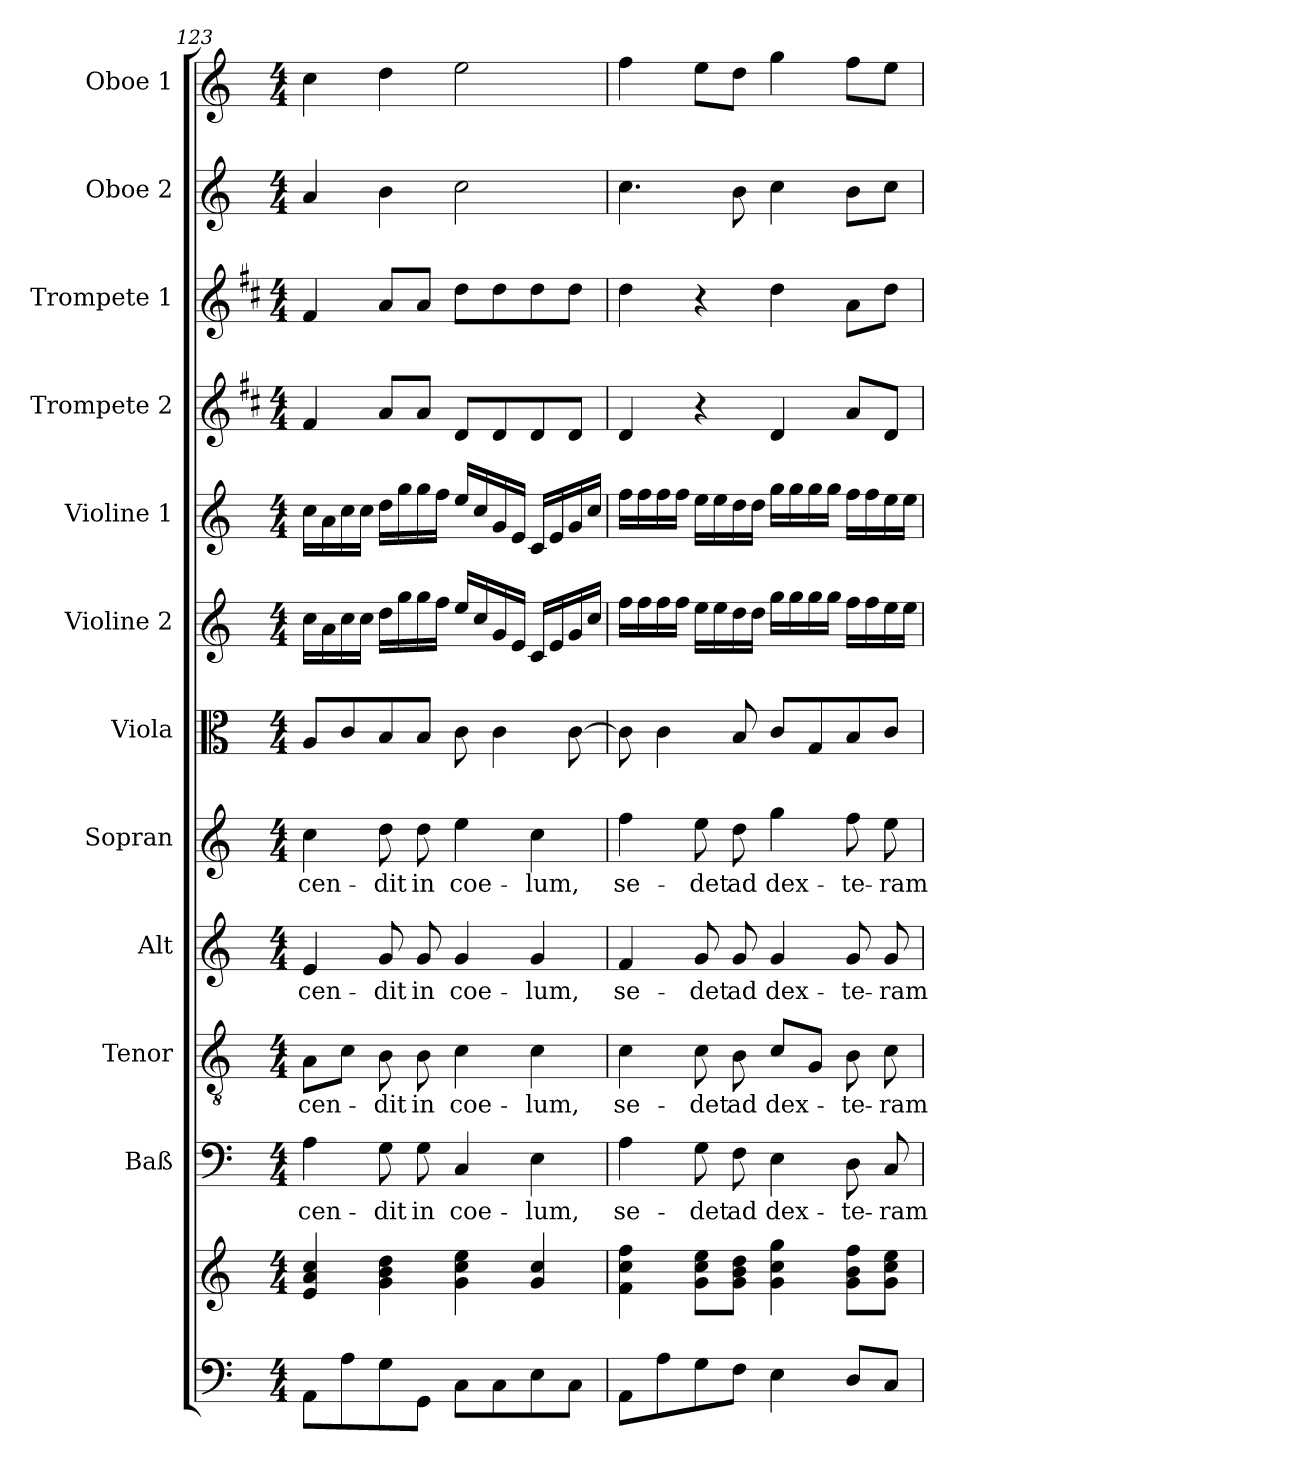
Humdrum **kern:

**kern	**kern	**kern	**text	**kern	**text	**kern	**text	**kern	**text	**kern	**kern	**kern	**kern	**kern	**kern	**kern
*part12	*part12	*part11	*part11	*part10	*part10	*part9	*part9	*part8	*part8	*part7	*part6	*part5	*part4	*part3	*part2	*part1
*staff13	*staff12	*staff11	*staff11	*staff10	*staff10	*staff9	*staff9	*staff8	*staff8	*staff7	*staff6	*staff5	*staff4	*staff3	*staff2	*staff1
*	*	*I"Baß	*	*I"Tenor	*	*I"Alt	*	*I"Sopran	*	*I"Viola	*I"Violine 2	*I"Violine 1	*I"Trompete 2	*I"Trompete 1	*I"Oboe 2	*I"Oboe 1
*	*	*I'Baß	*	*I'Ten	*	*I'Alt	*	*I'Sop	*	*I'Vla.	*I'Vln. 2	*I'Vln. 1	*I'Trp. 2	*I'Trp. 1	*I'Ob. 2	*I'Ob. 1
*clefF4	*clefG2	*clefF4	*	*clefGv2	*	*clefG2	*	*clefG2	*	*clefC3	*clefG2	*clefG2	*clefG2	*clefG2	*clefG2	*clefG2
*	*	*	*	*	*	*	*	*	*	*	*	*	*ITrd1c2	*ITrd1c2	*	*
*k[]	*k[]	*k[]	*	*k[]	*	*k[]	*	*k[]	*	*k[]	*k[]	*k[]	*k[]	*k[]	*k[]	*k[]
*C:	*C:	*C:	*	*C:	*	*C:	*	*C:	*	*C:	*C:	*C:	*C:	*C:	*C:	*C:
*M4/4	*M4/4	*M4/4	*	*M4/4	*	*M4/4	*	*M4/4	*	*M4/4	*M4/4	*M4/4	*M4/4	*M4/4	*M4/4	*M4/4
=123	=123	=123	=123	=123	=123	=123	=123	=123	=123	=123	=123	=123	=123	=123	=123	=123
!	!	!	!LO:LY:b	!	!LO:LY:b	!	!LO:LY:b	!	!LO:LY:b	!	!	!	!	!	!	!
8AA\L	4e/ 4a/ 4cc/	4A\	-cen-	8A\L	-cen-	4e/	-cen-	4cc\	-cen-	8A/L	16cc\LL	16cc\LL	4e/	4e/	4a/	4cc\
.	.	.	.	.	.	.	.	.	.	.	16a\	16a\	.	.	.	.
8A\	.	.	.	8c\J	.	.	.	.	.	8c/	16cc\	16cc\	.	.	.	.
.	.	.	.	.	.	.	.	.	.	.	16cc\JJ	16cc\JJ	.	.	.	.
!	!	!	!LO:LY:b	!	!LO:LY:b	!	!LO:LY:b	!	!LO:LY:b	!	!	!	!	!	!	!
8G\	4g\ 4b\ 4dd\	8G\	-dit	8B\	-dit	8g/	-dit	8dd\	-dit	8B/	16dd\LL	16dd\LL	8g/L	8g/L	4b\	4dd\
.	.	.	.	.	.	.	.	.	.	.	16gg\	16gg\	.	.	.	.
!	!	!	!LO:LY:b	!	!LO:LY:b	!	!LO:LY:b	!	!LO:LY:b	!	!	!	!	!	!	!
8GG\J	.	8G\	in	8B\	in	8g/	in	8dd\	in	8B/J	16gg\	16gg\	8g/J	8g/J	.	.
.	.	.	.	.	.	.	.	.	.	.	16ff\JJ	16ff\JJ	.	.	.	.
!	!	!	!LO:LY:b	!	!LO:LY:b	!	!LO:LY:b	!	!LO:LY:b	!	!	!	!	!	!	!
8C\L	4g\ 4cc\ 4ee\	4C/	coe-	4c\	coe-	4g/	coe-	4ee\	coe-	8c\	16ee/LL	16ee/LL	8c/L	8cc\L	2cc\	2ee\
.	.	.	.	.	.	.	.	.	.	.	16cc/	16cc/	.	.	.	.
8C\	.	.	.	.	.	.	.	.	.	4c\	16g/	16g/	8c/	8cc\	.	.
.	.	.	.	.	.	.	.	.	.	.	16e/JJ	16e/JJ	.	.	.	.
!	!	!	!LO:LY:b	!	!LO:LY:b	!	!LO:LY:b	!	!LO:LY:b	!	!	!	!	!	!	!
8E\	4g/ 4cc/	4E\	-lum,	4c\	-lum,	4g/	-lum,	4cc\	-lum,	.	16c/LL	16c/LL	8c/	8cc\	.	.
.	.	.	.	.	.	.	.	.	.	.	16e/	16e/	.	.	.	.
8C\J	.	.	.	.	.	.	.	.	.	[8c\	16g/	16g/	8c/J	8cc\J	.	.
.	.	.	.	.	.	.	.	.	.	.	16cc/JJ	16cc/JJ	.	.	.	.
=124	=124	=124	=124	=124	=124	=124	=124	=124	=124	=124	=124	=124	=124	=124	=124	=124
!	!	!	!LO:LY:b	!	!LO:LY:b	!	!LO:LY:b	!	!LO:LY:b	!	!	!	!	!	!	!
8AA\L	4f\ 4cc\ 4ff\	4A\	se-	4c\	se-	4f/	se-	4ff\	se-	8c\]	16ff\LL	16ff\LL	4c/	4cc\	4.cc\	4ff\
.	.	.	.	.	.	.	.	.	.	.	16ff\	16ff\	.	.	.	.
8A\	.	.	.	.	.	.	.	.	.	4c\	16ff\	16ff\	.	.	.	.
.	.	.	.	.	.	.	.	.	.	.	16ff\JJ	16ff\JJ	.	.	.	.
!	!	!	!LO:LY:b	!	!LO:LY:b	!	!LO:LY:b	!	!LO:LY:b	!	!	!	!	!	!	!
8G\	8g\ 8cc\ 8ee\L	8G\	-det	8c\	-det	8g/	-det	8ee\	-det	.	16ee\LL	16ee\LL	4r	4r	.	8ee\L
.	.	.	.	.	.	.	.	.	.	.	16ee\	16ee\	.	.	.	.
!	!	!	!LO:LY:b	!	!LO:LY:b	!	!LO:LY:b	!	!LO:LY:b	!	!	!	!	!	!	!
8F\J	8g\ 8b\ 8dd\J	8F\	ad	8B\	ad	8g/	ad	8dd\	ad	8B/	16dd\	16dd\	.	.	8b\	8dd\J
.	.	.	.	.	.	.	.	.	.	.	16dd\JJ	16dd\JJ	.	.	.	.
!	!	!	!LO:LY:b	!	!LO:LY:b	!	!LO:LY:b	!	!LO:LY:b	!	!	!	!	!	!	!
4E\	4g\ 4cc\ 4gg\	4E\	dex-	8c/L	dex-	4g/	dex-	4gg\	dex-	8c/L	16gg\LL	16gg\LL	4c/	4cc\	4cc\	4gg\
.	.	.	.	.	.	.	.	.	.	.	16gg\	16gg\	.	.	.	.
.	.	.	.	8G/J	.	.	.	.	.	8G/	16gg\	16gg\	.	.	.	.
.	.	.	.	.	.	.	.	.	.	.	16gg\JJ	16gg\JJ	.	.	.	.
!	!	!	!LO:LY:b	!	!LO:LY:b	!	!LO:LY:b	!	!LO:LY:b	!	!	!	!	!	!	!
8D/L	8g\ 8b\ 8ff\L	8D\	-te-	8B\	-te-	8g/	-te-	8ff\	-te-	8B/	16ff\LL	16ff\LL	8g/L	8g\L	8b\L	8ff\L
.	.	.	.	.	.	.	.	.	.	.	16ff\	16ff\	.	.	.	.
!	!	!	!LO:LY:b	!	!LO:LY:b	!	!LO:LY:b	!	!LO:LY:b	!	!	!	!	!	!	!
8C/J	8g\ 8cc\ 8ee\J	8C/	-ram	8c\	-ram	8g/	-ram	8ee\	-ram	8c/J	16ee\	16ee\	8c/J	8cc\J	8cc\J	8ee\J
.	.	.	.	.	.	.	.	.	.	.	16ee\JJ	16ee\JJ	.	.	.	.
=	=	=	=	=	=	=	=	=	=	=	=	=	=	=	=	=
*-	*-	*-	*-	*-	*-	*-	*-	*-	*-	*-	*-	*-	*-	*-	*-	*-
